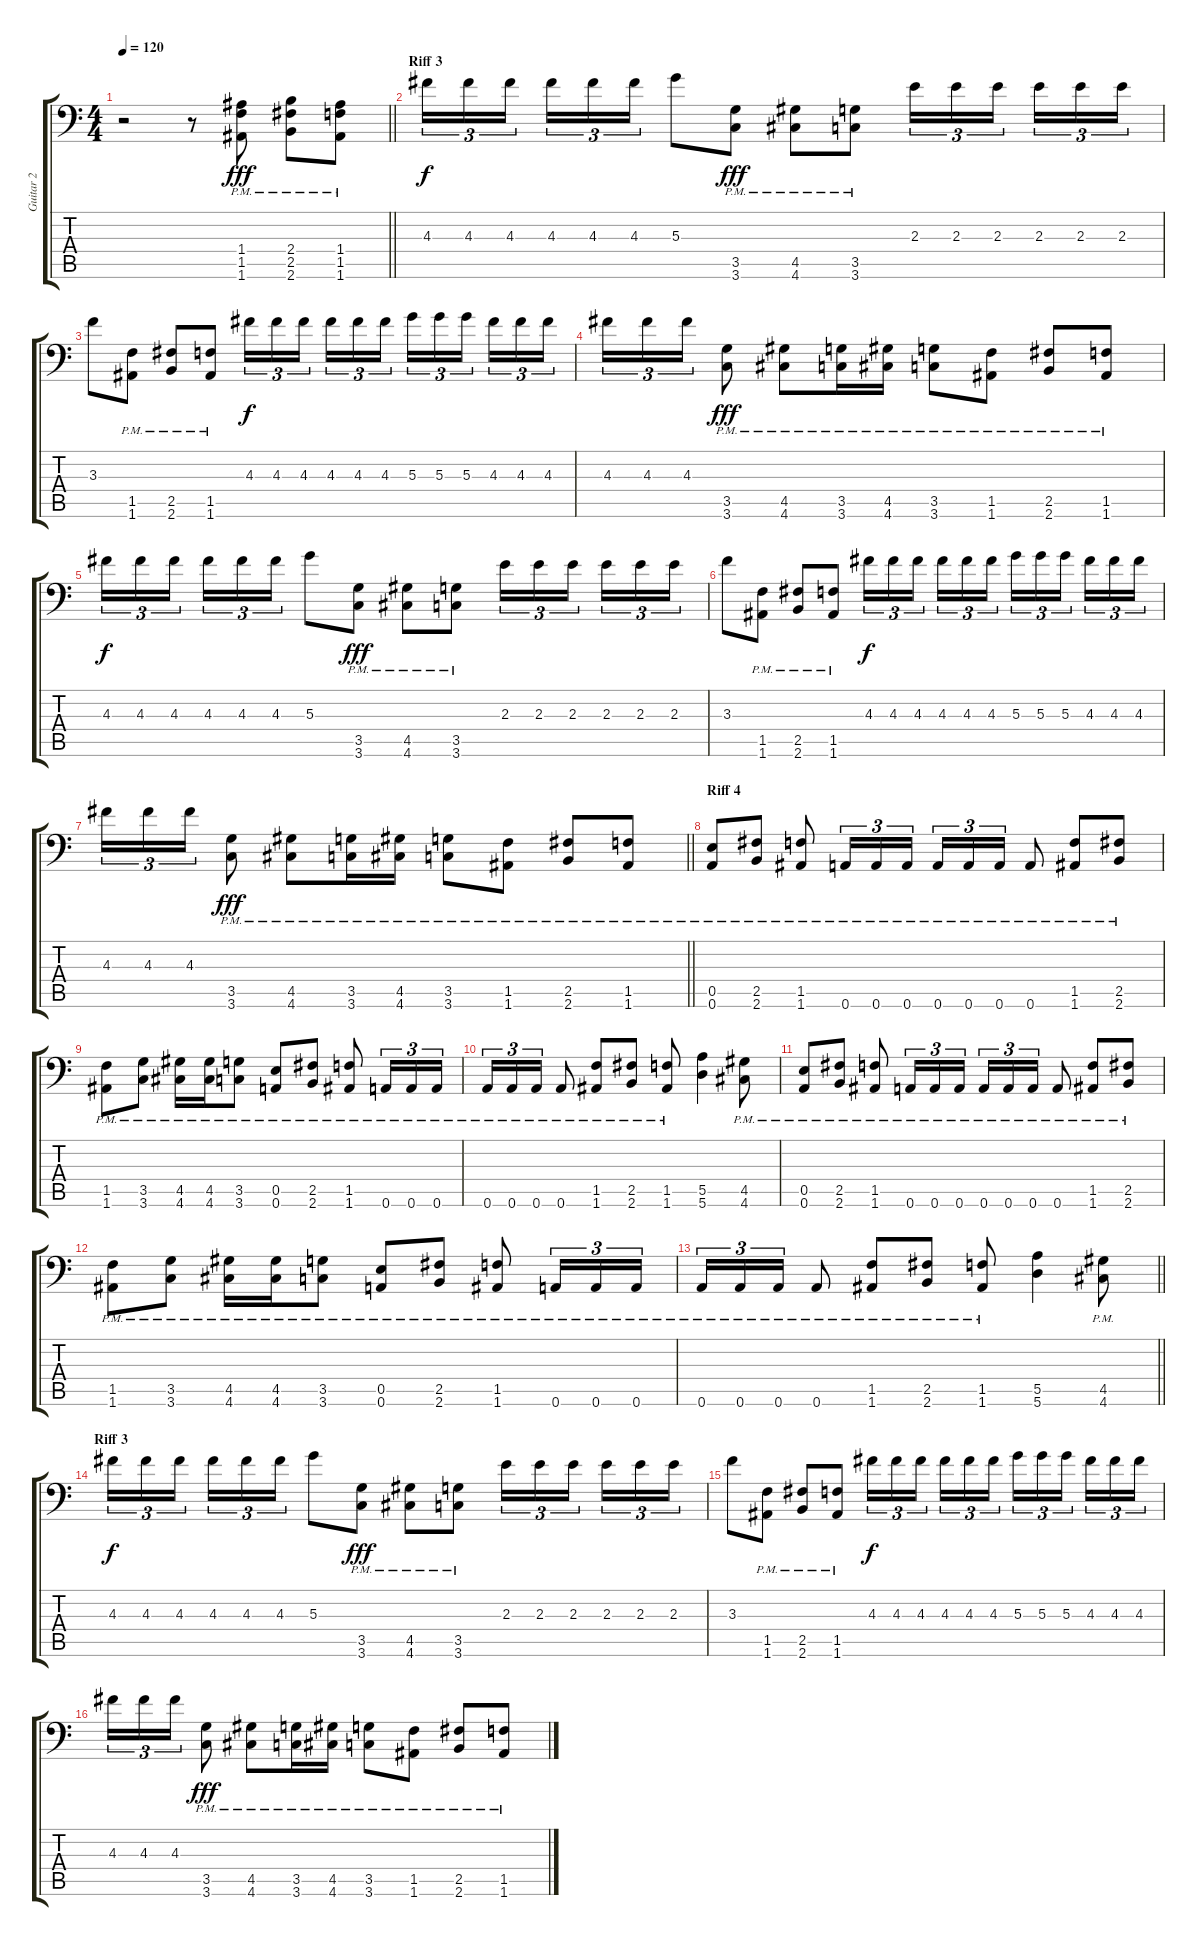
\track ("Guitar 2" "Guitar 2") {instrument distortionguitar}
\staff {score tabs}
\tuning (B3 Gb3 D3 A2 E2 A1) {hide}
\ts (4 4)
\tempo 120
\clef f4
\barLineRight lightlight
\ks c
r.2{dy fff} r.8 (1.4{pm} 1.5{pm} 1.6{pm}).8 (2.4{pm} 2.5{pm} 2.6{pm}).8 (1.4{pm} 1.5{pm} 1.6{pm}).8 |
\section ("" "Riff 3")
4.3.16{tu (3 2) dy f} 4.3.16{tu (3 2)} 4.3.16{tu (3 2)} 4.3.16{tu (3 2)} 4.3.16{tu (3 2)} 4.3.16{tu (3 2)} 5.3.8 (3.5{pm} 3.6{pm}).8{dy fff} (4.5{pm} 4.6{pm}).8 (3.5{pm} 3.6{pm}).8 2.3.16{tu (3 2)} 2.3.16{tu (3 2)} 2.3.16{tu (3 2)} 2.3.16{tu (3 2)} 2.3.16{tu (3 2)} 2.3.16{tu (3 2)} |
3.3.8 (1.5{pm} 1.6{pm}).8 (2.5{pm} 2.6{pm}).8 (1.5{pm} 1.6{pm}).8 4.3.16{tu (3 2) dy f} 4.3.16{tu (3 2)} 4.3.16{tu (3 2)} 4.3.16{tu (3 2)} 4.3.16{tu (3 2)} 4.3.16{tu (3 2)} 5.3.16{tu (3 2)} 5.3.16{tu (3 2)} 5.3.16{tu (3 2)} 4.3.16{tu (3 2)} 4.3.16{tu (3 2)} 4.3.16{tu (3 2)} |
4.3.16{tu (3 2)} 4.3.16{tu (3 2)} 4.3.16{tu (3 2)} (3.5{pm} 3.6{pm}).8{dy fff} (4.5{pm} 4.6{pm}).8 (3.5{pm} 3.6{pm}).16 (4.5{pm} 4.6{pm}).16 (3.5{pm} 3.6{pm}).8 (1.5{pm} 1.6{pm}).8 (2.5{pm} 2.6{pm}).8 (1.5{pm} 1.6{pm}).8 |
4.3.16{tu (3 2) dy f} 4.3.16{tu (3 2)} 4.3.16{tu (3 2)} 4.3.16{tu (3 2)} 4.3.16{tu (3 2)} 4.3.16{tu (3 2)} 5.3.8 (3.5{pm} 3.6{pm}).8{dy fff} (4.5{pm} 4.6{pm}).8 (3.5{pm} 3.6{pm}).8 2.3.16{tu (3 2)} 2.3.16{tu (3 2)} 2.3.16{tu (3 2)} 2.3.16{tu (3 2)} 2.3.16{tu (3 2)} 2.3.16{tu (3 2)} |
3.3.8 (1.5{pm} 1.6{pm}).8 (2.5{pm} 2.6{pm}).8 (1.5{pm} 1.6{pm}).8 4.3.16{tu (3 2) dy f} 4.3.16{tu (3 2)} 4.3.16{tu (3 2)} 4.3.16{tu (3 2)} 4.3.16{tu (3 2)} 4.3.16{tu (3 2)} 5.3.16{tu (3 2)} 5.3.16{tu (3 2)} 5.3.16{tu (3 2)} 4.3.16{tu (3 2)} 4.3.16{tu (3 2)} 4.3.16{tu (3 2)} |
\barLineRight lightlight
4.3.16{tu (3 2)} 4.3.16{tu (3 2)} 4.3.16{tu (3 2)} (3.5{pm} 3.6{pm}).8{dy fff} (4.5{pm} 4.6{pm}).8 (3.5{pm} 3.6{pm}).16 (4.5{pm} 4.6{pm}).16 (3.5{pm} 3.6{pm}).8 (1.5{pm} 1.6{pm}).8 (2.5{pm} 2.6{pm}).8 (1.5{pm} 1.6{pm}).8 |
\section ("" "Riff 4")
(0.5{pm} 0.6{pm}).8 (2.5{pm} 2.6{pm}).8 (1.5{pm} 1.6{pm}).8 0.6{pm}.16{tu (3 2)} 0.6{pm}.16{tu (3 2)} 0.6{pm}.16{tu (3 2)} 0.6{pm}.16{tu (3 2)} 0.6{pm}.16{tu (3 2)} 0.6{pm}.16{tu (3 2)} 0.6{pm}.8 (1.5{pm} 1.6{pm}).8 (2.5{pm} 2.6{pm}).8 |
(1.5{pm} 1.6{pm}).8 (3.5{pm} 3.6{pm}).8 (4.5{pm} 4.6{pm}).16 (4.5{pm} 4.6{pm}).16 (3.5{pm} 3.6{pm}).8 (0.5{pm} 0.6{pm}).8 (2.5{pm} 2.6{pm}).8 (1.5{pm} 1.6{pm}).8 0.6{pm}.16{tu (3 2)} 0.6{pm}.16{tu (3 2)} 0.6{pm}.16{tu (3 2)} |
0.6{pm}.16{tu (3 2)} 0.6{pm}.16{tu (3 2)} 0.6{pm}.16{tu (3 2)} 0.6{pm}.8 (1.5{pm} 1.6{pm}).8 (2.5{pm} 2.6{pm}).8 (1.5{pm} 1.6{pm}).8 (5.5 5.6).4 (4.5{pm} 4.6{pm}).8 |
(0.5{pm} 0.6{pm}).8 (2.5{pm} 2.6{pm}).8 (1.5{pm} 1.6{pm}).8 0.6{pm}.16{tu (3 2)} 0.6{pm}.16{tu (3 2)} 0.6{pm}.16{tu (3 2)} 0.6{pm}.16{tu (3 2)} 0.6{pm}.16{tu (3 2)} 0.6{pm}.16{tu (3 2)} 0.6{pm}.8 (1.5{pm} 1.6{pm}).8 (2.5{pm} 2.6{pm}).8 |
(1.5{pm} 1.6{pm}).8 (3.5{pm} 3.6{pm}).8 (4.5{pm} 4.6{pm}).16 (4.5{pm} 4.6{pm}).16 (3.5{pm} 3.6{pm}).8 (0.5{pm} 0.6{pm}).8 (2.5{pm} 2.6{pm}).8 (1.5{pm} 1.6{pm}).8 0.6{pm}.16{tu (3 2)} 0.6{pm}.16{tu (3 2)} 0.6{pm}.16{tu (3 2)} |
\barLineRight lightlight
0.6{pm}.16{tu (3 2)} 0.6{pm}.16{tu (3 2)} 0.6{pm}.16{tu (3 2)} 0.6{pm}.8 (1.5{pm} 1.6{pm}).8 (2.5{pm} 2.6{pm}).8 (1.5{pm} 1.6{pm}).8 (5.5 5.6).4 (4.5{pm} 4.6{pm}).8 |
\section ("" "Riff 3")
4.3.16{tu (3 2) dy f} 4.3.16{tu (3 2)} 4.3.16{tu (3 2)} 4.3.16{tu (3 2)} 4.3.16{tu (3 2)} 4.3.16{tu (3 2)} 5.3.8 (3.5{pm} 3.6{pm}).8{dy fff} (4.5{pm} 4.6{pm}).8 (3.5{pm} 3.6{pm}).8 2.3.16{tu (3 2)} 2.3.16{tu (3 2)} 2.3.16{tu (3 2)} 2.3.16{tu (3 2)} 2.3.16{tu (3 2)} 2.3.16{tu (3 2)} |
3.3.8 (1.5{pm} 1.6{pm}).8 (2.5{pm} 2.6{pm}).8 (1.5{pm} 1.6{pm}).8 4.3.16{tu (3 2) dy f} 4.3.16{tu (3 2)} 4.3.16{tu (3 2)} 4.3.16{tu (3 2)} 4.3.16{tu (3 2)} 4.3.16{tu (3 2)} 5.3.16{tu (3 2)} 5.3.16{tu (3 2)} 5.3.16{tu (3 2)} 4.3.16{tu (3 2)} 4.3.16{tu (3 2)} 4.3.16{tu (3 2)} |
4.3.16{tu (3 2)} 4.3.16{tu (3 2)} 4.3.16{tu (3 2)} (3.5{pm} 3.6{pm}).8{dy fff} (4.5{pm} 4.6{pm}).8 (3.5{pm} 3.6{pm}).16 (4.5{pm} 4.6{pm}).16 (3.5{pm} 3.6{pm}).8 (1.5{pm} 1.6{pm}).8 (2.5{pm} 2.6{pm}).8 (1.5{pm} 1.6{pm}).8
